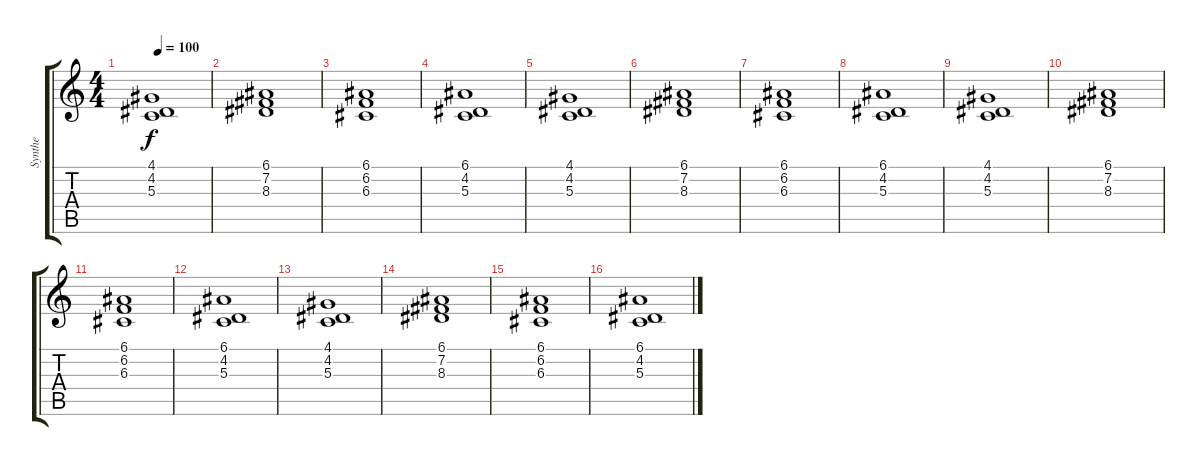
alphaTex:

\track ("Synthe" "Synthe") {instrument synthstrings1}
\staff {score tabs}
\tuning (E4 B3 G3 D3 A2 E2) {hide}
\ts (4 4)
\tempo 100
\clef g2
\ks c
(4.1 4.2 5.3).1{dy f} |
(6.1 7.2 8.3).1 |
(6.1 6.2 6.3).1 |
(6.1 4.2 5.3).1 |
(4.1 4.2 5.3).1 |
(6.1 7.2 8.3).1 |
(6.1 6.2 6.3).1 |
(6.1 4.2 5.3).1 |
(4.1 4.2 5.3).1 |
(6.1 7.2 8.3).1 |
(6.1 6.2 6.3).1 |
(6.1 4.2 5.3).1 |
(4.1 4.2 5.3).1 |
(6.1 7.2 8.3).1 |
(6.1 6.2 6.3).1 |
(6.1 4.2 5.3).1
